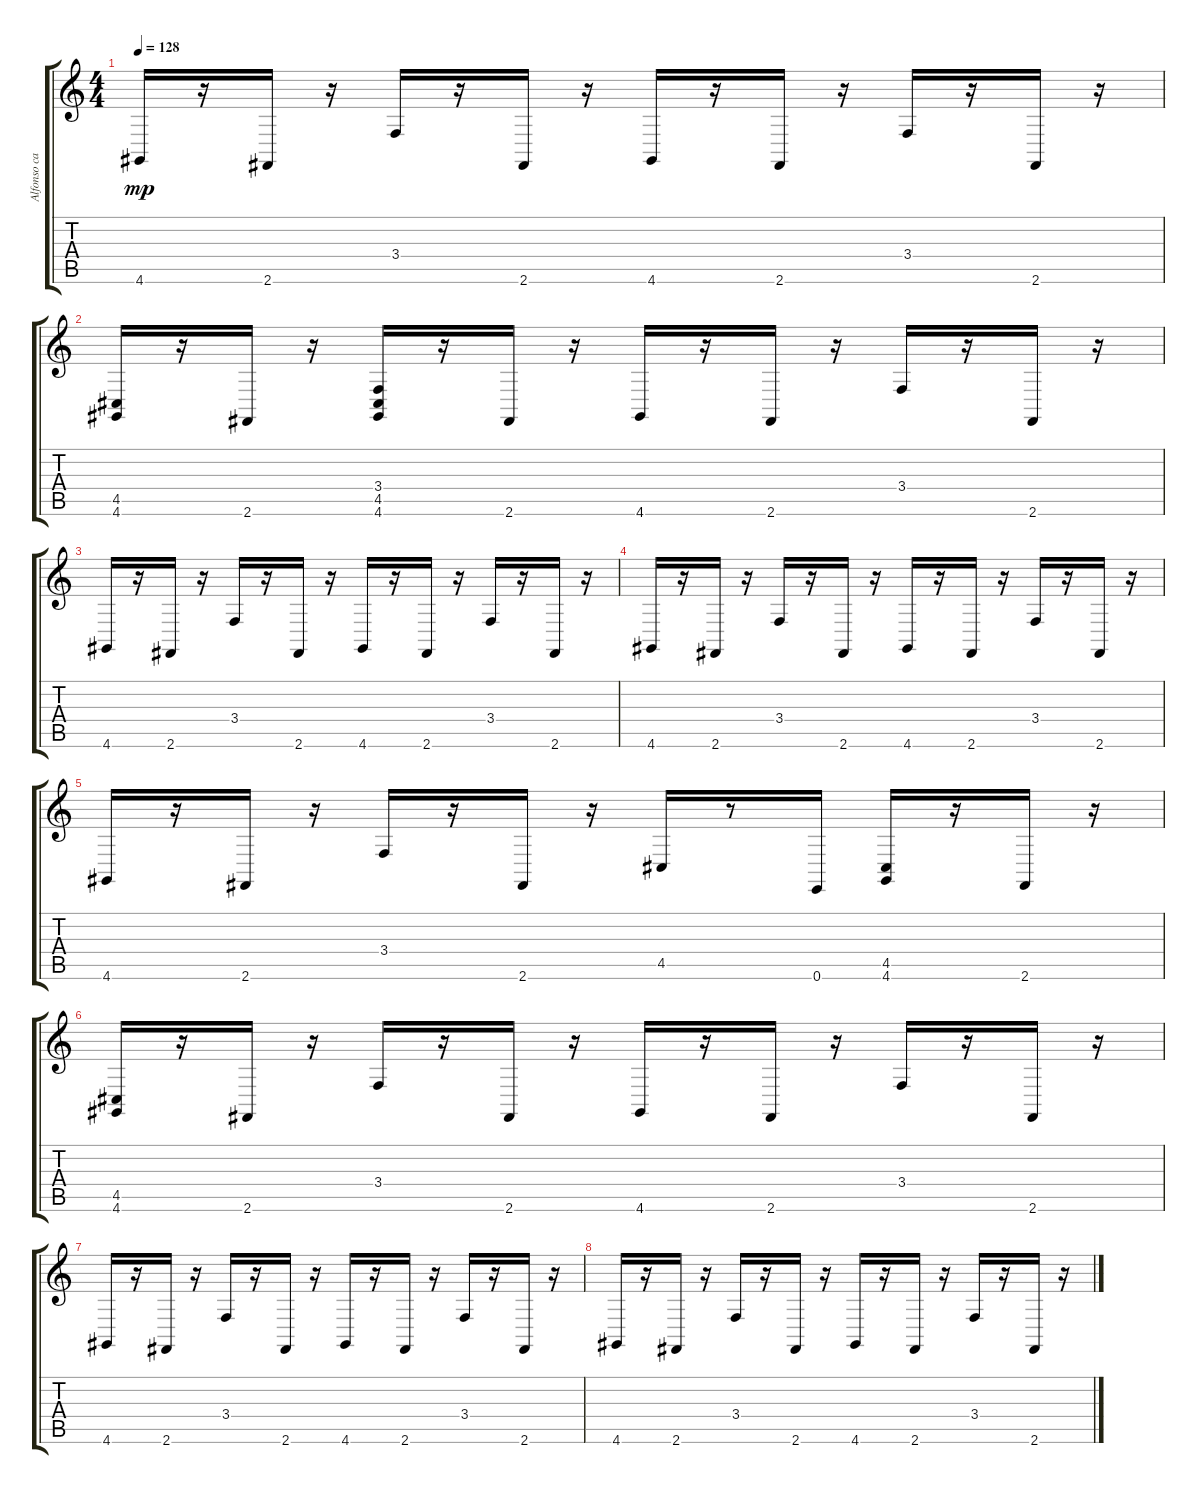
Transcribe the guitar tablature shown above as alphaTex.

\track ("Alfonso caga palos" "Alfonso ca") {instrument synthdrum}
\staff {score tabs}
\tuning (E4 B3 G3 D3 A2 E2) {hide}
\ts (4 4)
\tempo 128
\clef g2
\ks c
4.6.16{dy mp} r.16 2.6.16 r.16 3.4.16 r.16 2.6.16 r.16 4.6.16 r.16 2.6.16 r.16 3.4.16 r.16 2.6.16 r.16 |
(4.5 4.6).16 r.16 2.6.16 r.16 (3.4 4.5 4.6).16 r.16 2.6.16 r.16 4.6.16 r.16 2.6.16 r.16 3.4.16 r.16 2.6.16 r.16 |
4.6.16 r.16 2.6.16 r.16 3.4.16 r.16 2.6.16 r.16 4.6.16 r.16 2.6.16 r.16 3.4.16 r.16 2.6.16 r.16 |
4.6.16 r.16 2.6.16 r.16 3.4.16 r.16 2.6.16 r.16 4.6.16 r.16 2.6.16 r.16 3.4.16 r.16 2.6.16 r.16 |
4.6.16 r.16 2.6.16 r.16 3.4.16 r.16 2.6.16 r.16 4.5.16 r.8 0.6.16 (4.5 4.6).16 r.16 2.6.16 r.16 |
(4.5 4.6).16 r.16 2.6.16 r.16 3.4.16 r.16 2.6.16 r.16 4.6.16 r.16 2.6.16 r.16 3.4.16 r.16 2.6.16 r.16 |
4.6.16 r.16 2.6.16 r.16 3.4.16 r.16 2.6.16 r.16 4.6.16 r.16 2.6.16 r.16 3.4.16 r.16 2.6.16 r.16 |
4.6.16 r.16 2.6.16 r.16 3.4.16 r.16 2.6.16 r.16 4.6.16 r.16 2.6.16 r.16 3.4.16 r.16 2.6.16 r.16
